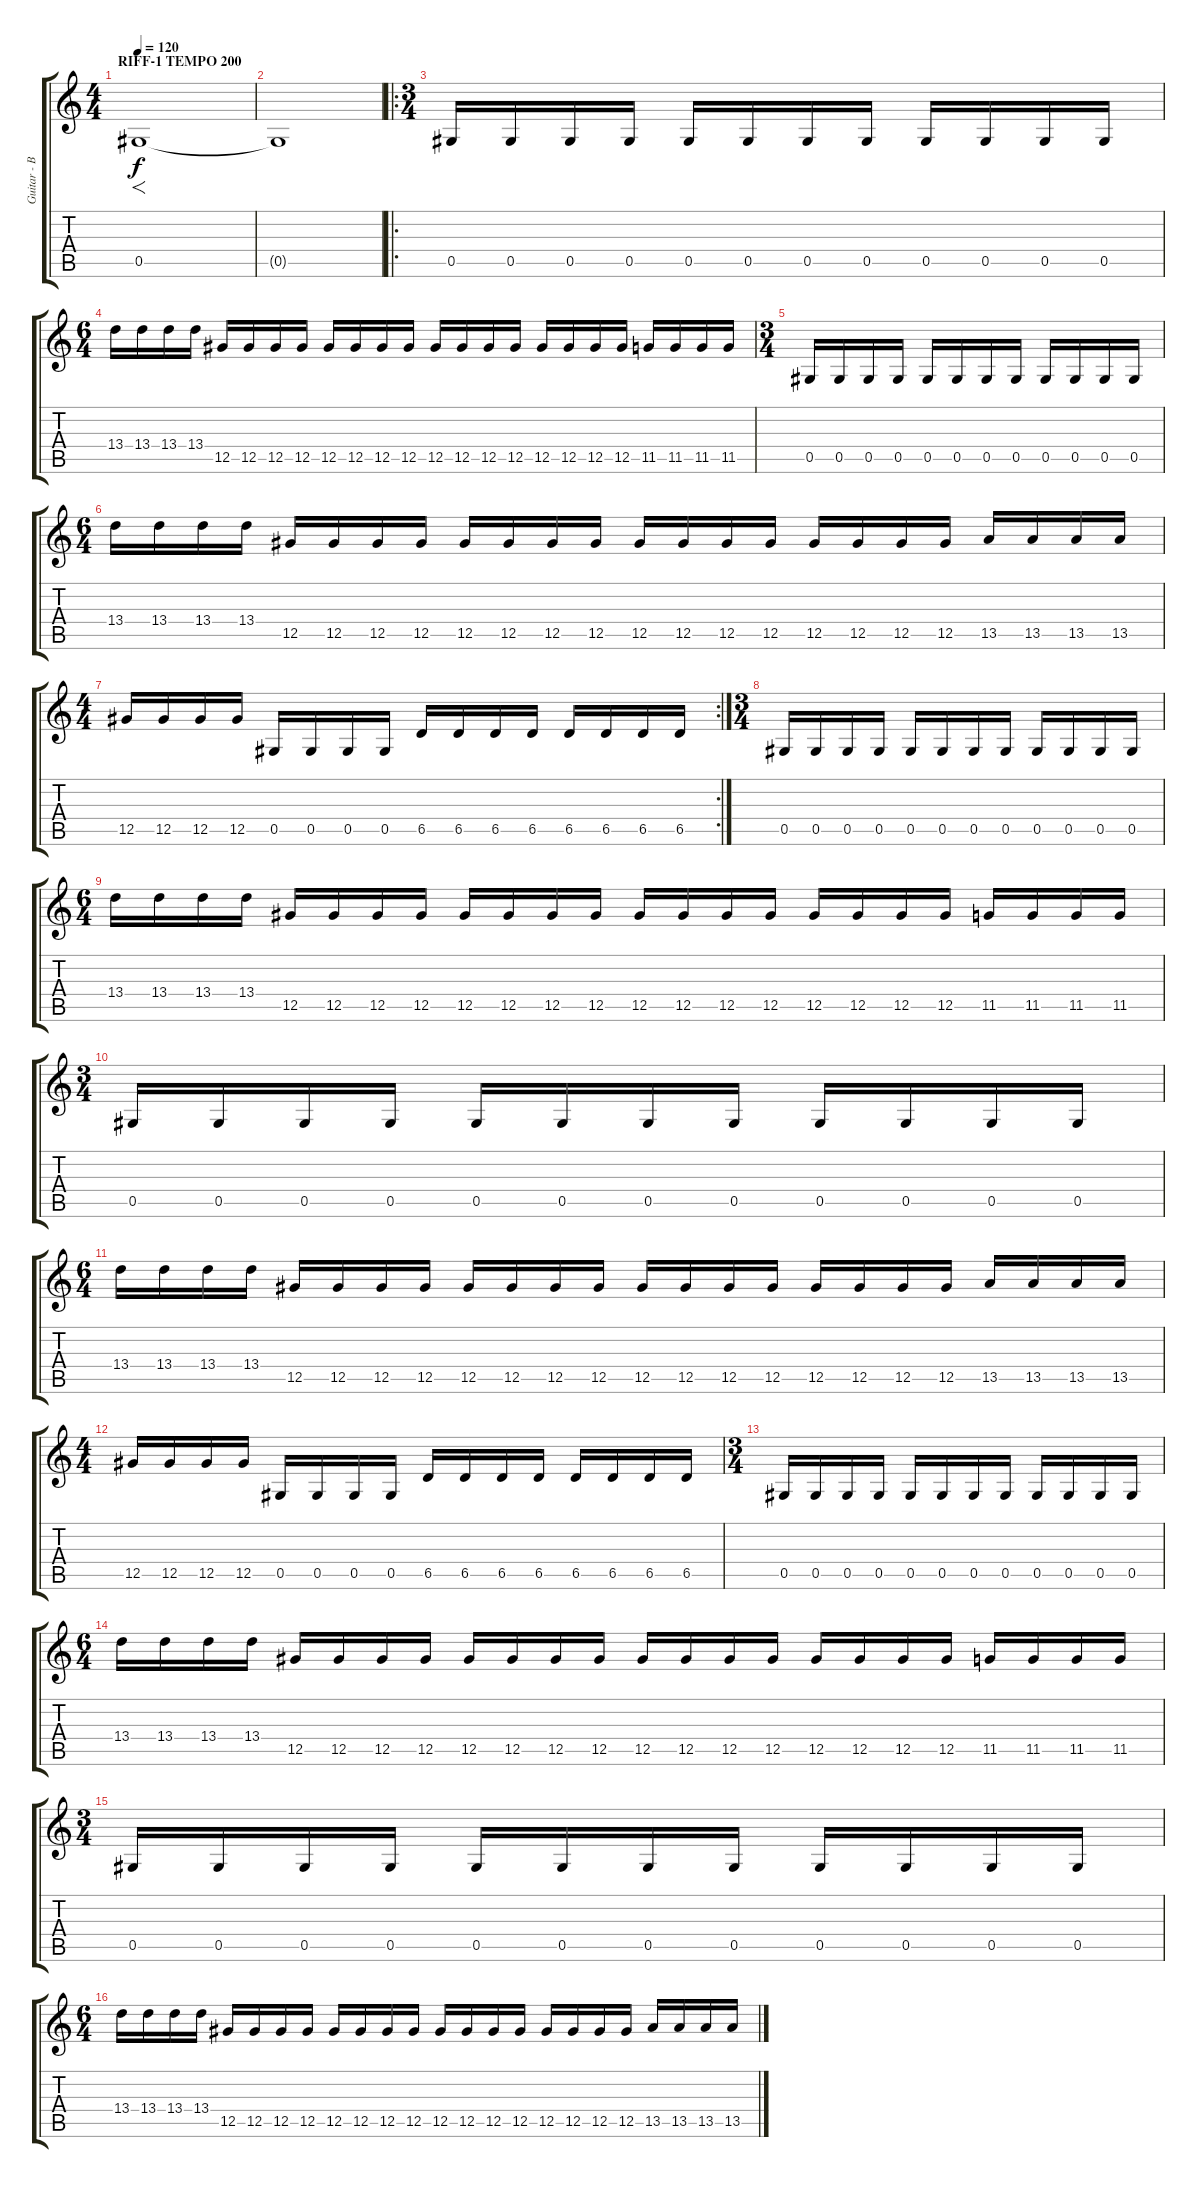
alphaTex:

\track ("Guitar - Blasphemer" "Guitar - B") {instrument overdrivenguitar}
\staff {score tabs}
\tuning (Eb4 Bb3 Gb3 Db3 Ab2 Eb2) {hide}
\ts (4 4)
\section ("" "RIFF-1 TEMPO 200")
\tempo 120
\tempo 200
\tempo 120
\clef g2
\ks c
0.5.1{f dy f instrument overdrivenguitar} |
0.5{t}.1 |
\ro
\ts (3 4)
0.5.16 0.5.16 0.5.16 0.5.16 0.5.16 0.5.16 0.5.16 0.5.16 0.5.16 0.5.16 0.5.16 0.5.16 |
\ts (6 4)
13.4.16 13.4.16 13.4.16 13.4.16 12.5.16 12.5.16 12.5.16 12.5.16 12.5.16 12.5.16 12.5.16 12.5.16 12.5.16 12.5.16 12.5.16 12.5.16 12.5.16 12.5.16 12.5.16 12.5.16 11.5.16 11.5.16 11.5.16 11.5.16 |
\ts (3 4)
0.5.16 0.5.16 0.5.16 0.5.16 0.5.16 0.5.16 0.5.16 0.5.16 0.5.16 0.5.16 0.5.16 0.5.16 |
\ts (6 4)
13.4.16 13.4.16 13.4.16 13.4.16 12.5.16 12.5.16 12.5.16 12.5.16 12.5.16 12.5.16 12.5.16 12.5.16 12.5.16 12.5.16 12.5.16 12.5.16 12.5.16 12.5.16 12.5.16 12.5.16 13.5.16 13.5.16 13.5.16 13.5.16 |
\rc 2
\ts (4 4)
12.5.16 12.5.16 12.5.16 12.5.16 0.5.16 0.5.16 0.5.16 0.5.16 6.5.16 6.5.16 6.5.16 6.5.16 6.5.16 6.5.16 6.5.16 6.5.16 |
\ts (3 4)
0.5.16 0.5.16 0.5.16 0.5.16 0.5.16 0.5.16 0.5.16 0.5.16 0.5.16 0.5.16 0.5.16 0.5.16 |
\ts (6 4)
13.4.16 13.4.16 13.4.16 13.4.16 12.5.16 12.5.16 12.5.16 12.5.16 12.5.16 12.5.16 12.5.16 12.5.16 12.5.16 12.5.16 12.5.16 12.5.16 12.5.16 12.5.16 12.5.16 12.5.16 11.5.16 11.5.16 11.5.16 11.5.16 |
\ts (3 4)
0.5.16 0.5.16 0.5.16 0.5.16 0.5.16 0.5.16 0.5.16 0.5.16 0.5.16 0.5.16 0.5.16 0.5.16 |
\ts (6 4)
13.4.16 13.4.16 13.4.16 13.4.16 12.5.16 12.5.16 12.5.16 12.5.16 12.5.16 12.5.16 12.5.16 12.5.16 12.5.16 12.5.16 12.5.16 12.5.16 12.5.16 12.5.16 12.5.16 12.5.16 13.5.16 13.5.16 13.5.16 13.5.16 |
\ts (4 4)
12.5.16 12.5.16 12.5.16 12.5.16 0.5.16 0.5.16 0.5.16 0.5.16 6.5.16 6.5.16 6.5.16 6.5.16 6.5.16 6.5.16 6.5.16 6.5.16 |
\ts (3 4)
0.5.16 0.5.16 0.5.16 0.5.16 0.5.16 0.5.16 0.5.16 0.5.16 0.5.16 0.5.16 0.5.16 0.5.16 |
\ts (6 4)
13.4.16 13.4.16 13.4.16 13.4.16 12.5.16 12.5.16 12.5.16 12.5.16 12.5.16 12.5.16 12.5.16 12.5.16 12.5.16 12.5.16 12.5.16 12.5.16 12.5.16 12.5.16 12.5.16 12.5.16 11.5.16 11.5.16 11.5.16 11.5.16 |
\ts (3 4)
0.5.16 0.5.16 0.5.16 0.5.16 0.5.16 0.5.16 0.5.16 0.5.16 0.5.16 0.5.16 0.5.16 0.5.16 |
\ts (6 4)
13.4.16 13.4.16 13.4.16 13.4.16 12.5.16 12.5.16 12.5.16 12.5.16 12.5.16 12.5.16 12.5.16 12.5.16 12.5.16 12.5.16 12.5.16 12.5.16 12.5.16 12.5.16 12.5.16 12.5.16 13.5.16 13.5.16 13.5.16 13.5.16
